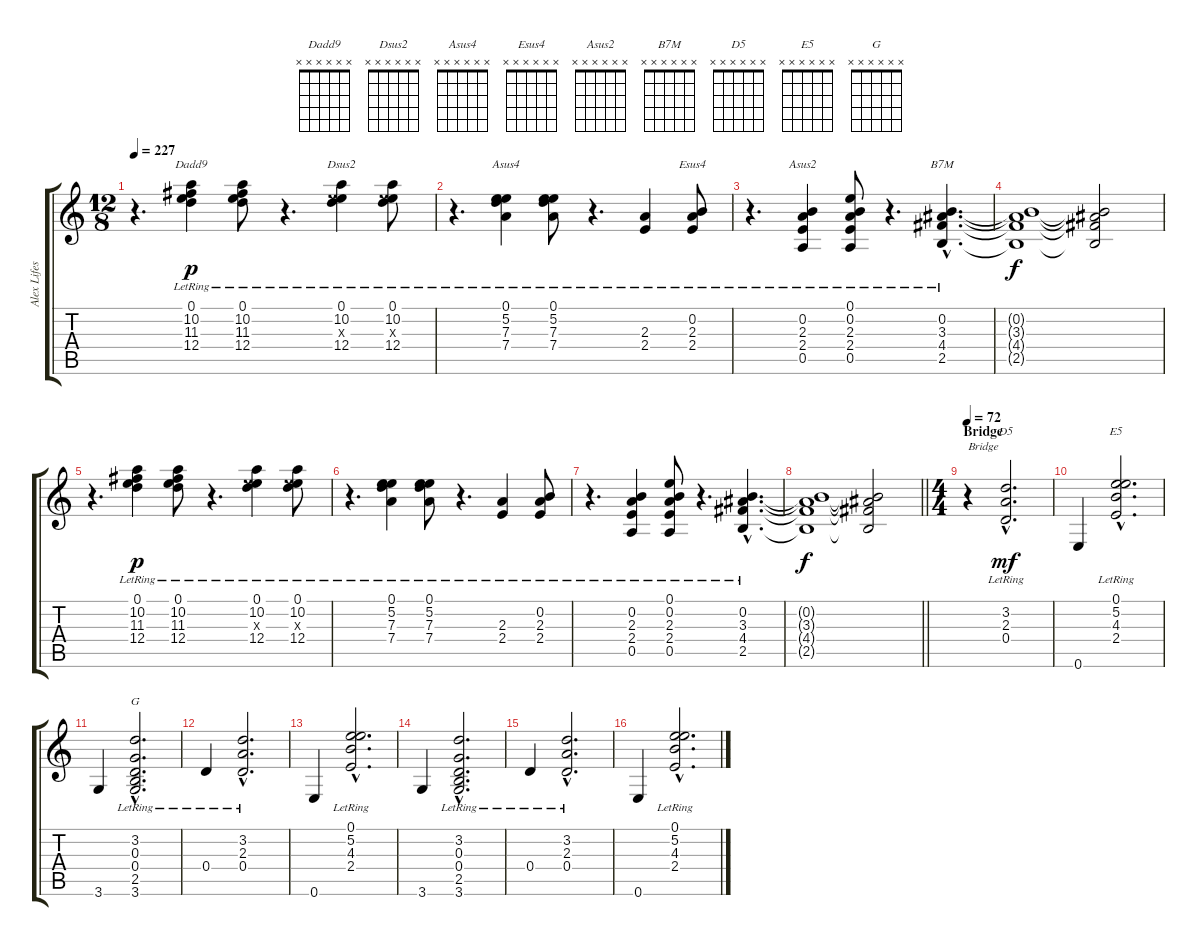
\track ("Alex Lifeson 2" "Alex Lifes") {instrument overdrivenguitar}
\staff {score tabs}
\tuning (E4 B3 G3 D3 A2 E2) {hide}
\chord ("Dadd9" x x x x x x) {firstfret 0}
\chord ("Dsus2" x x x x x x) {firstfret 0}
\chord ("Asus4" x x x x x x) {firstfret 0}
\chord ("Esus4" x x x x x x) {firstfret 0}
\chord ("Asus2" x x x x x x) {firstfret 0}
\chord ("B7M" x x x x x x) {firstfret 0}
\chord ("D5" x x x x x x) {firstfret 0}
\chord ("E5" x x x x x x) {firstfret 0}
\chord ("G" x x x x x x) {firstfret 0}
\ts (12 8)
\tempo 227
\clef g2
\ks c
r.4{d dy f} (0.1{lr} 10.2{lr} 11.3{lr} 12.4{lr}).4{ch "Dadd9" dy p} (0.1{lr} 10.2{lr} 11.3{lr} 12.4{lr}).8 r.4{d} (0.1{lr} 10.2{lr} 9.3{x} 12.4{lr}).4{ch "Dsus2"} (0.1{lr} 10.2{lr} 9.3{x} 12.4{lr}).8 |
r.4{d} (0.1{lr} 5.2{lr} 7.3{lr} 7.4{lr}).4{ch "Asus4"} (0.1{lr} 5.2{lr} 7.3{lr} 7.4{lr}).8 r.4{d} (2.3{lr} 2.4).4 (0.2{lr} 2.3{lr} 2.4).8{ch "Esus4"} |
r.4{d} (0.2{lr} 2.3{lr} 2.4{lr} 0.5).4{ch "Asus2"} (0.1{lr} 0.2{lr} 2.3{lr} 2.4{lr} 0.5).8 r.4{d} (0.2{hac lr} 3.3{hac lr} 4.4{hac lr} 2.5{hac}).4{d ch "B7M"} |
(0.2{t} 3.3{t} 4.4{t} 2.5{t}).1{dy f} (0.2{t} 3.3{t} 4.4{t} 2.5{t}).2 |
r.4{d} (0.1{lr} 10.2{lr} 11.3{lr} 12.4{lr}).4{dy p} (0.1{lr} 10.2{lr} 11.3{lr} 12.4{lr}).8 r.4{d} (0.1{lr} 10.2{lr} 9.3{x} 12.4{lr}).4 (0.1{lr} 10.2{lr} 9.3{x} 12.4{lr}).8 |
r.4{d} (0.1{lr} 5.2{lr} 7.3{lr} 7.4{lr}).4 (0.1{lr} 5.2{lr} 7.3{lr} 7.4{lr}).8 r.4{d} (2.3{lr} 2.4).4 (0.2{lr} 2.3{lr} 2.4).8 |
r.4{d} (0.2{lr} 2.3{lr} 2.4{lr} 0.5).4 (0.1{lr} 0.2{lr} 2.3{lr} 2.4{lr} 0.5).8 r.4{d} (0.2{hac lr} 3.3{hac lr} 4.4{hac lr} 2.5{hac}).4{d} |
\barLineRight lightlight
(0.2{t} 3.3{t} 4.4{t} 2.5{t}).1{dy f} (0.2{t} 3.3{t} 4.4{t} 2.5{t}).2 |
\ts (4 4)
\section ("" "Bridge")
\tempo 72
r.4{txt "Bridge"} (3.2{hac lr} 2.3{hac lr} 0.4{hac lr}).2{d ch "D5" dy mf} |
0.6.4 (0.1{hac lr} 5.2{hac lr} 4.3{hac lr} 2.4{hac}).2{d ch "E5"} |
3.6.4 (3.2{hac lr} 0.3{hac lr} 0.4{hac lr} 2.5{hac} 3.6{hac}).2{d ch "G"} |
0.4{lr}.4 (3.2{hac lr} 2.3{hac lr} 0.4{hac lr}).2{d} |
0.6.4 (0.1{hac lr} 5.2{hac lr} 4.3{hac lr} 2.4{hac lr}).2{d} |
3.6.4 (3.2{hac lr} 0.3{hac lr} 0.4{hac lr} 2.5{hac} 3.6{hac}).2{d} |
0.4{lr}.4 (3.2{hac lr} 2.3{hac lr} 0.4{hac lr}).2{d} |
0.6.4 (0.1{hac lr} 5.2{hac lr} 4.3{hac lr} 2.4{hac lr}).2{d}
